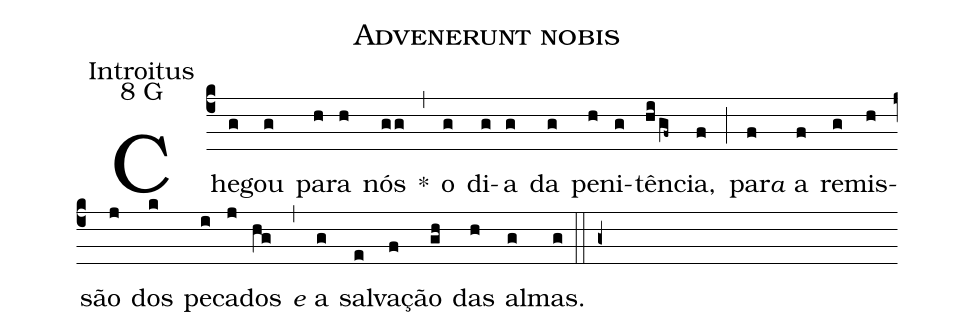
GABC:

name: Advenerunt nobis;
office-part: Introitus;
mode: 8;
mode-differentia: G;
%%
(c4)

Che(g)gou(g) pa(h)ra(h) nós(gg) *(,) o(g) di(g)a(g) da(g) pe(h)ni(g)tên(hi/gf~)cia,(f) (;) pa(f)r<e>a</e> a(f) re(g)mis(h)são(j) dos(k) pe(i)ca(j)dos(hg) (,) <e>e</e> a(g) sal(e)va(f)ção(gh) das(h) al(g)mas.(g)

(::)

(g+)
